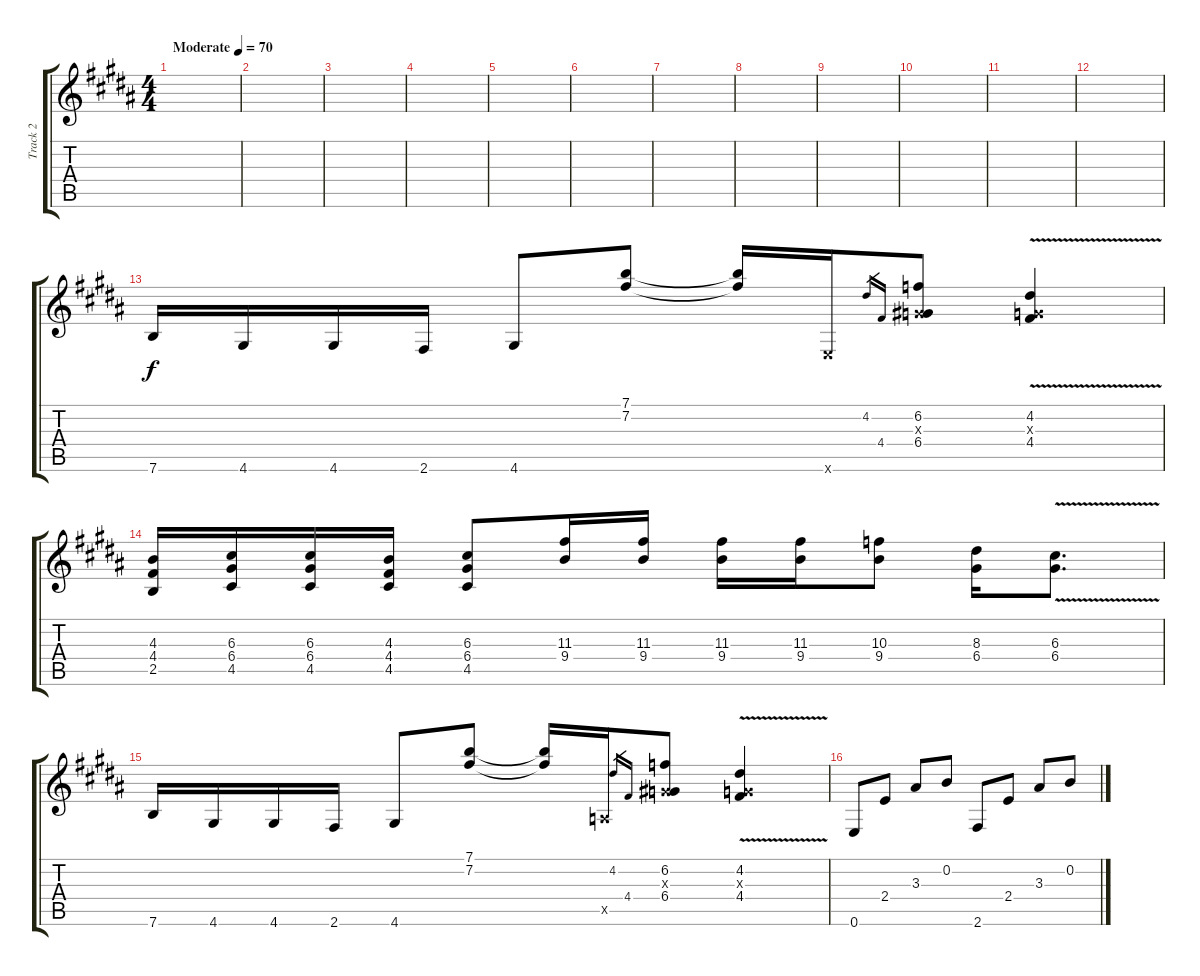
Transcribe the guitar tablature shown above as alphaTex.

\track ("Track 2" "Track 2") {instrument distortionguitar}
\staff {score tabs}
\tuning (E4 B3 G3 D3 A2 E2) {hide}
\ts (4 4)
\tempo (70 "Moderate")
\clef g2
\ks b
|
|
|
|
|
|
|
|
|
|
|
|
7.6.16 4.6.16 4.6.16 2.6.16 4.6.8 (7.1 7.2).8 (7.1{t} 7.2{t}).16 0.6{x}.16 4.2.16{gr} 4.4.16{gr} (6.2 0.3{x} 6.4).8 (4.2{v} 0.3{x} 4.4{v}).4 |
(4.3 4.4 2.5).16 (6.3 6.4 4.5).16 (6.3 6.4 4.5).16 (4.3 4.4 4.5).16 (6.3 6.4 4.5).8 (11.3 9.4).16 (11.3 9.4).16 (11.3 9.4).16 (11.3 9.4).16 (10.3 9.4).8 (8.3 6.4).16 (6.3{v} 6.4{v}).8{d} |
7.6.16 4.6.16 4.6.16 2.6.16 4.6.8 (7.1 7.2).8 (7.1{t} 7.2{t}).16 0.5{x}.16 4.2.16{gr} 4.4.16{gr} (6.2 0.3{x} 6.4).8 (4.2{v} 0.3{x} 4.4{v}).4 |
0.6.8 2.4.8 3.3.8 0.2.8 2.6.8 2.4.8 3.3.8 0.2.8
